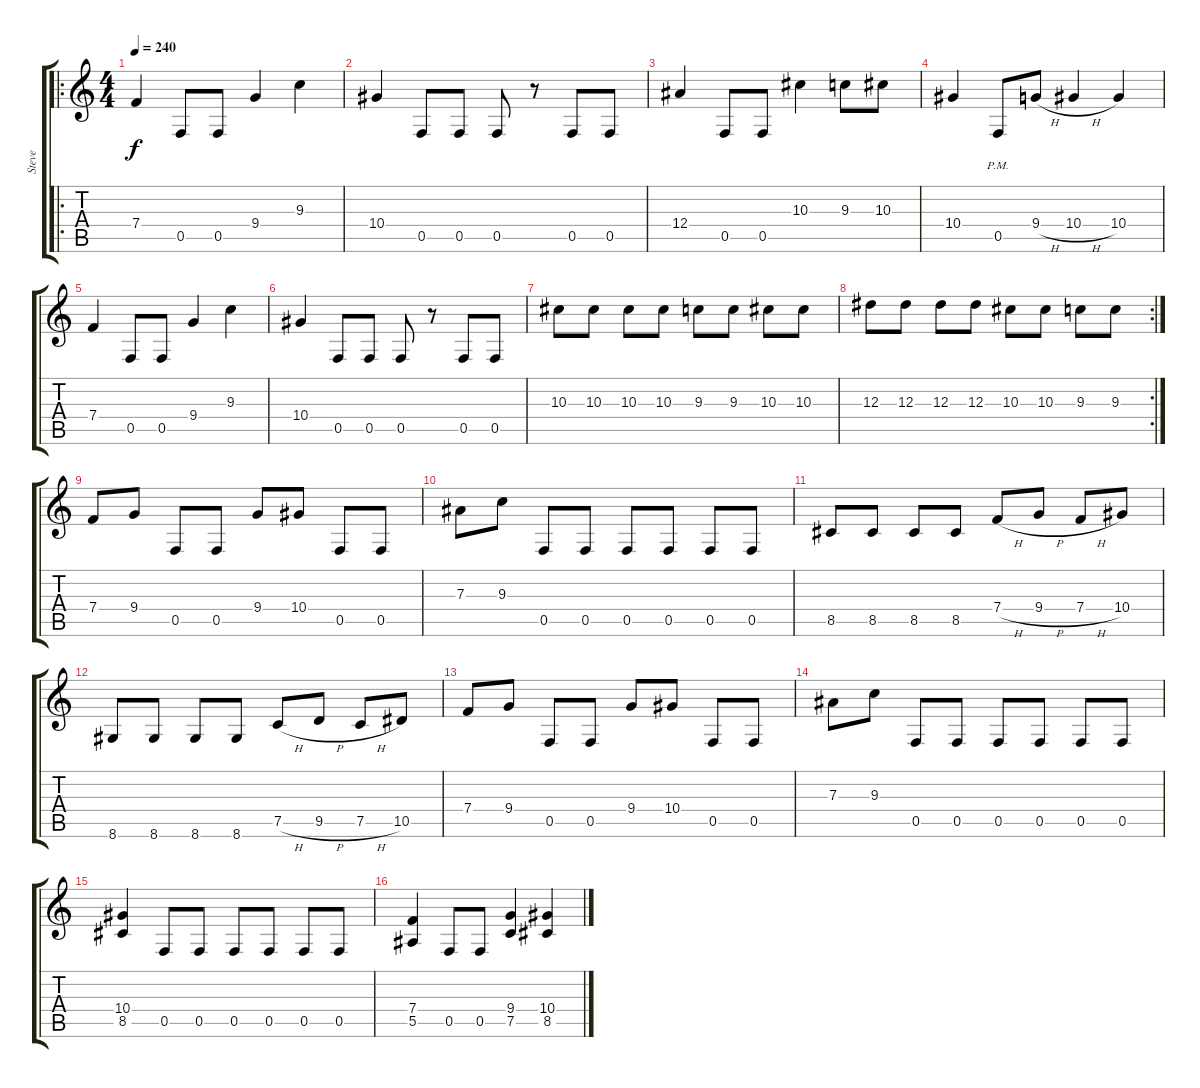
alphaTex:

\track ("Steve" "Steve") {instrument overdrivenguitar}
\staff {score tabs}
\tuning (C4 G3 Eb3 Bb2 F2 C2) {hide}
\ro
\ts (4 4)
\tempo 240
\clef g2
\ks c
7.4.4{dy f} 0.5.8 0.5.8 9.4.4 9.3.4 |
10.4.4 0.5.8 0.5.8 0.5.8 r.8 0.5.8 0.5.8 |
12.4.4 0.5.8 0.5.8 10.3.4 9.3.8 10.3.8 |
10.4.4 0.5{pm}.8 9.4{h}.8 10.4{h}.4 10.4.4 |
7.4.4 0.5.8 0.5.8 9.4.4 9.3.4 |
10.4.4 0.5.8 0.5.8 0.5.8 r.8 0.5.8 0.5.8 |
10.3.8 10.3.8 10.3.8 10.3.8 9.3.8 9.3.8 10.3.8 10.3.8 |
\rc 2
12.3.8 12.3.8 12.3.8 12.3.8 10.3.8 10.3.8 9.3.8 9.3.8 |
7.4.8 9.4.8 0.5.8 0.5.8 9.4.8 10.4.8 0.5.8 0.5.8 |
7.3.8 9.3.8 0.5.8 0.5.8 0.5.8 0.5.8 0.5.8 0.5.8 |
8.5.8 8.5.8 8.5.8 8.5.8 7.4{h}.8 9.4{h}.8 7.4{h}.8 10.4.8 |
8.6.8 8.6.8 8.6.8 8.6.8 7.5{h}.8 9.5{h}.8 7.5{h}.8 10.5.8 |
7.4.8 9.4.8 0.5.8 0.5.8 9.4.8 10.4.8 0.5.8 0.5.8 |
7.3.8 9.3.8 0.5.8 0.5.8 0.5.8 0.5.8 0.5.8 0.5.8 |
(10.4 8.5).4 0.5.8 0.5.8 0.5.8 0.5.8 0.5.8 0.5.8 |
(7.4 5.5).4 0.5.8 0.5.8 (9.4 7.5).4 (10.4 8.5).4
